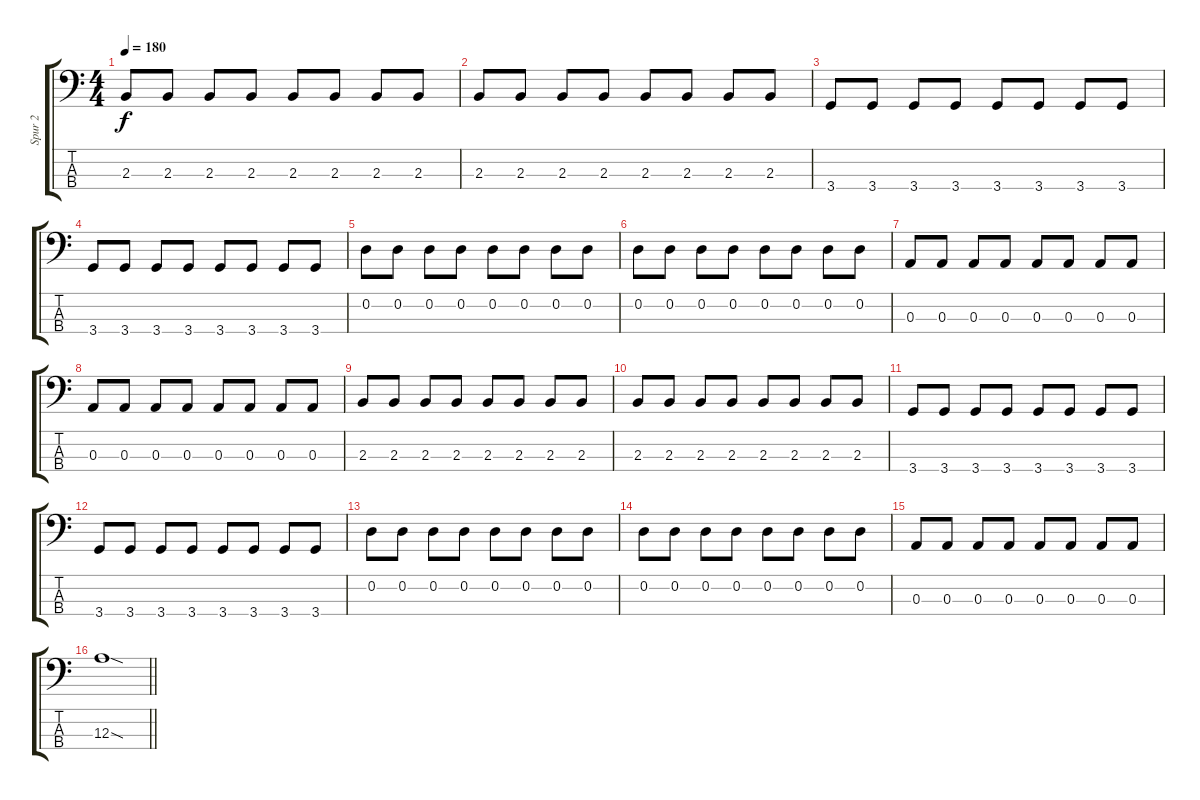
\track ("Spur 2" "Spur 2") {instrument electricbassfinger}
\staff {score tabs}
\tuning (G2 D2 A1 E1) {hide}
\ts (4 4)
\tempo 180
\clef f4
\ks c
2.3.8{dy f} 2.3.8 2.3.8 2.3.8 2.3.8 2.3.8 2.3.8 2.3.8 |
2.3.8 2.3.8 2.3.8 2.3.8 2.3.8 2.3.8 2.3.8 2.3.8 |
3.4.8 3.4.8 3.4.8 3.4.8 3.4.8 3.4.8 3.4.8 3.4.8 |
3.4.8 3.4.8 3.4.8 3.4.8 3.4.8 3.4.8 3.4.8 3.4.8 |
0.2.8 0.2.8 0.2.8 0.2.8 0.2.8 0.2.8 0.2.8 0.2.8 |
0.2.8 0.2.8 0.2.8 0.2.8 0.2.8 0.2.8 0.2.8 0.2.8 |
0.3.8 0.3.8 0.3.8 0.3.8 0.3.8 0.3.8 0.3.8 0.3.8 |
0.3.8 0.3.8 0.3.8 0.3.8 0.3.8 0.3.8 0.3.8 0.3.8 |
2.3.8 2.3.8 2.3.8 2.3.8 2.3.8 2.3.8 2.3.8 2.3.8 |
2.3.8 2.3.8 2.3.8 2.3.8 2.3.8 2.3.8 2.3.8 2.3.8 |
3.4.8 3.4.8 3.4.8 3.4.8 3.4.8 3.4.8 3.4.8 3.4.8 |
3.4.8 3.4.8 3.4.8 3.4.8 3.4.8 3.4.8 3.4.8 3.4.8 |
0.2.8 0.2.8 0.2.8 0.2.8 0.2.8 0.2.8 0.2.8 0.2.8 |
0.2.8 0.2.8 0.2.8 0.2.8 0.2.8 0.2.8 0.2.8 0.2.8 |
0.3.8 0.3.8 0.3.8 0.3.8 0.3.8 0.3.8 0.3.8 0.3.8 |
\barLineRight lightlight
12.3{sod}.1
